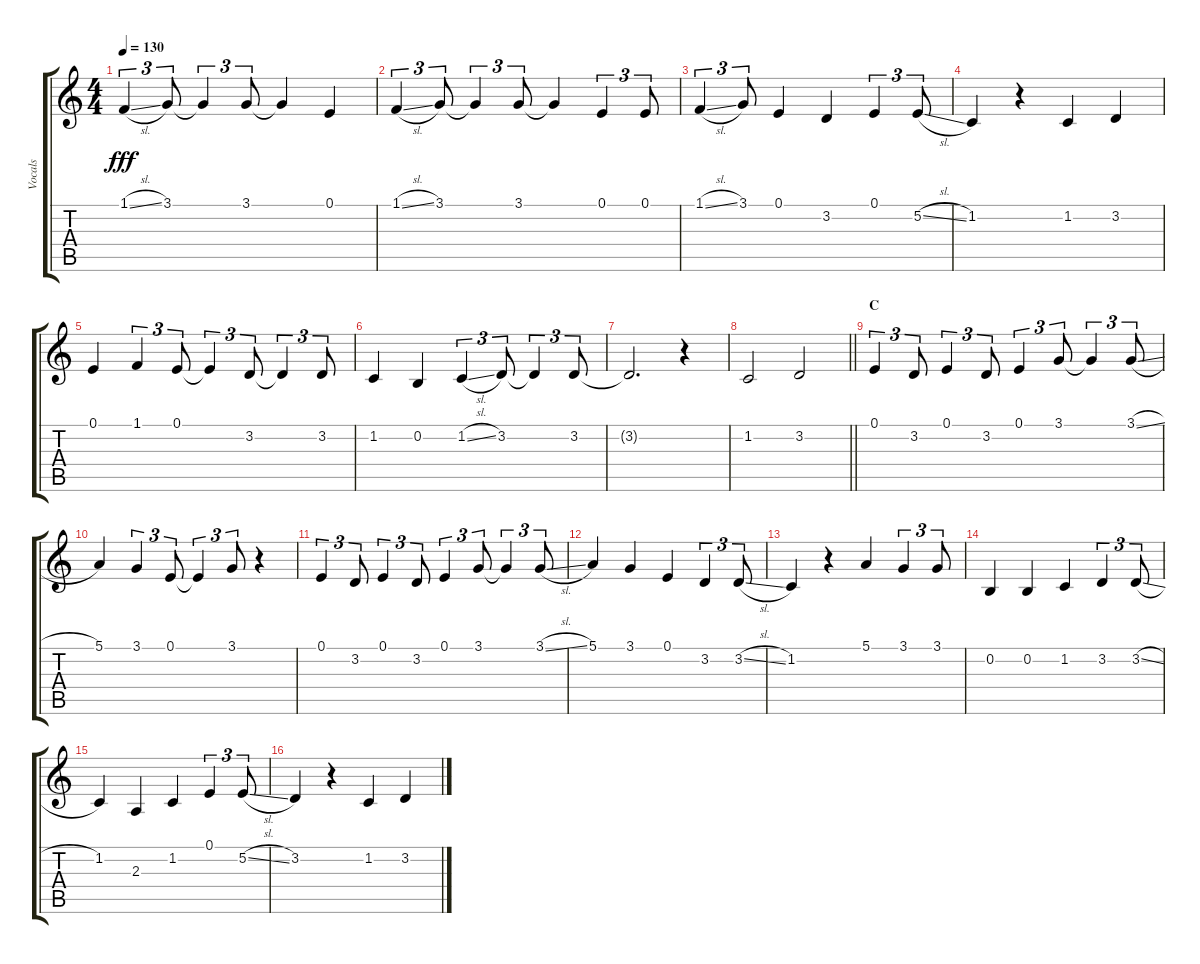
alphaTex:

\track ("Vocals" "Vocals") {instrument voiceoohs}
\staff {score tabs}
\tuning (E4 B3 G3 D3 A2 E2) {hide}
\ts (4 4)
\tempo 130
\clef g2
\ks c
1.1{sl}.4{tu (3 2) dy fff} 3.1.8{tu (3 2)} 3.1{t}.4{tu (3 2)} 3.1.8{tu (3 2)} 3.1{t}.4 0.1.4 |
1.1{sl}.4{tu (3 2)} 3.1.8{tu (3 2)} 3.1{t}.4{tu (3 2)} 3.1.8{tu (3 2)} 3.1{t}.4 0.1.4{tu (3 2)} 0.1.8{tu (3 2)} |
1.1{sl}.4{tu (3 2)} 3.1.8{tu (3 2)} 0.1.4 3.2.4 0.1.4{tu (3 2)} 5.2{sl}.8{tu (3 2)} |
1.2.4 r.4 1.2.4 3.2.4 |
0.1.4 1.1.4{tu (3 2)} 0.1.8{tu (3 2)} 0.1{t}.4{tu (3 2)} 3.2.8{tu (3 2)} 3.2{t}.4{tu (3 2)} 3.2.8{tu (3 2)} |
1.2.4 0.2.4 1.2{sl}.4{tu (3 2)} 3.2.8{tu (3 2)} 3.2{t}.4{tu (3 2)} 3.2.8{tu (3 2)} |
3.2{t}.2{d} r.4 |
\barLineRight lightlight
1.2.2 3.2.2 |
\section ("" "C")
0.1.4{tu (3 2)} 3.2.8{tu (3 2)} 0.1.4{tu (3 2)} 3.2.8{tu (3 2)} 0.1.4{tu (3 2)} 3.1.8{tu (3 2)} 3.1{t}.4{tu (3 2)} 3.1{sl}.8{tu (3 2)} |
5.1.4 3.1.4{tu (3 2)} 0.1.8{tu (3 2)} 0.1{t}.4{tu (3 2)} 3.1.8{tu (3 2)} r.4 |
0.1.4{tu (3 2)} 3.2.8{tu (3 2)} 0.1.4{tu (3 2)} 3.2.8{tu (3 2)} 0.1.4{tu (3 2)} 3.1.8{tu (3 2)} 3.1{t}.4{tu (3 2)} 3.1{sl}.8{tu (3 2)} |
5.1.4 3.1.4 0.1.4 3.2.4{tu (3 2)} 3.2{sl}.8{tu (3 2)} |
1.2.4 r.4 5.1.4 3.1.4{tu (3 2)} 3.1.8{tu (3 2)} |
0.2.4 0.2.4 1.2.4 3.2.4{tu (3 2)} 3.2{sl}.8{tu (3 2)} |
1.2.4 2.3.4 1.2.4 0.1.4{tu (3 2)} 5.2{sl}.8{tu (3 2)} |
3.2.4 r.4 1.2.4 3.2.4
